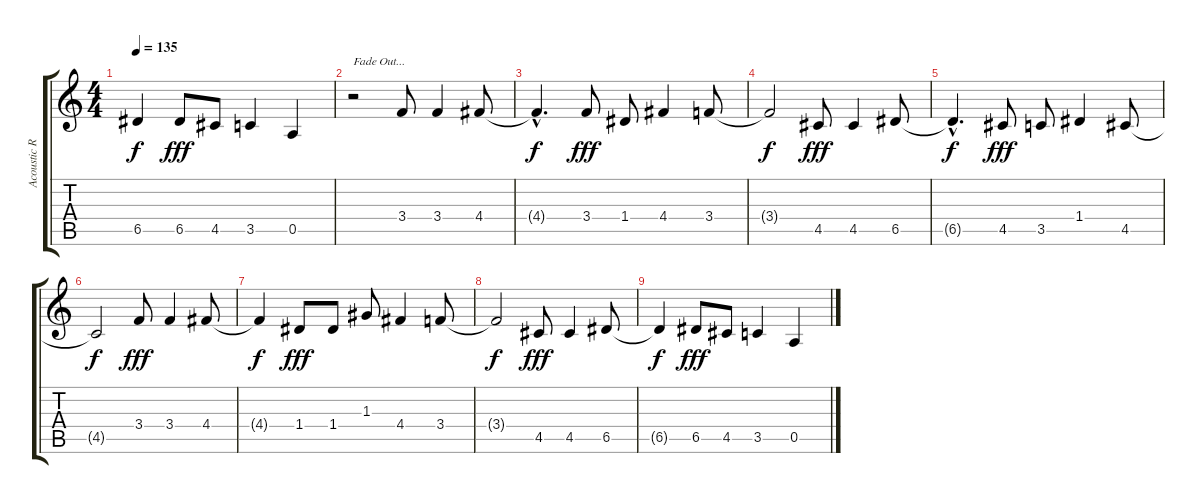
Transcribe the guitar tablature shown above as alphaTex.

\track ("Acoustic Rhythm" "Acoustic R") {instrument acousticguitarsteel}
\staff {score tabs}
\tuning (E4 B3 G3 D3 A2 E2) {hide}
\ts (4 4)
\tempo 135
\clef g2
\ks c
6.5{t}.4{dy f} 6.5.8{dy fff} 4.5.8 3.5.4 0.5.4 |
r.2{txt "Fade Out..."} 3.4.8 3.4.4{volume 8} 4.4.8 |
4.4{hac t}.4{d dy f} 3.4.8{dy fff volume 7} 1.4.8 4.4.4 3.4.8 |
3.4{t}.2{dy f} 4.5.8{dy fff volume 6} 4.5.4 6.5.8 |
6.5{hac t}.4{d dy f} 4.5.8{dy fff volume 5} 3.5.8 1.4.4 4.5.8 |
4.5{t}.2{dy f} 3.4.8{dy fff} 3.4.4{volume 4} 4.4.8 |
4.4{t}.4{dy f} 1.4.8{dy fff} 1.4.8 1.3.8 4.4.4 3.4.8 |
3.4{t}.2{dy f} 4.5.8{dy fff volume 3} 4.5.4 6.5.8 |
6.5{t}.4{dy f} 6.5.8{dy fff} 4.5.8{volume 2} 3.5.4 0.5.4
